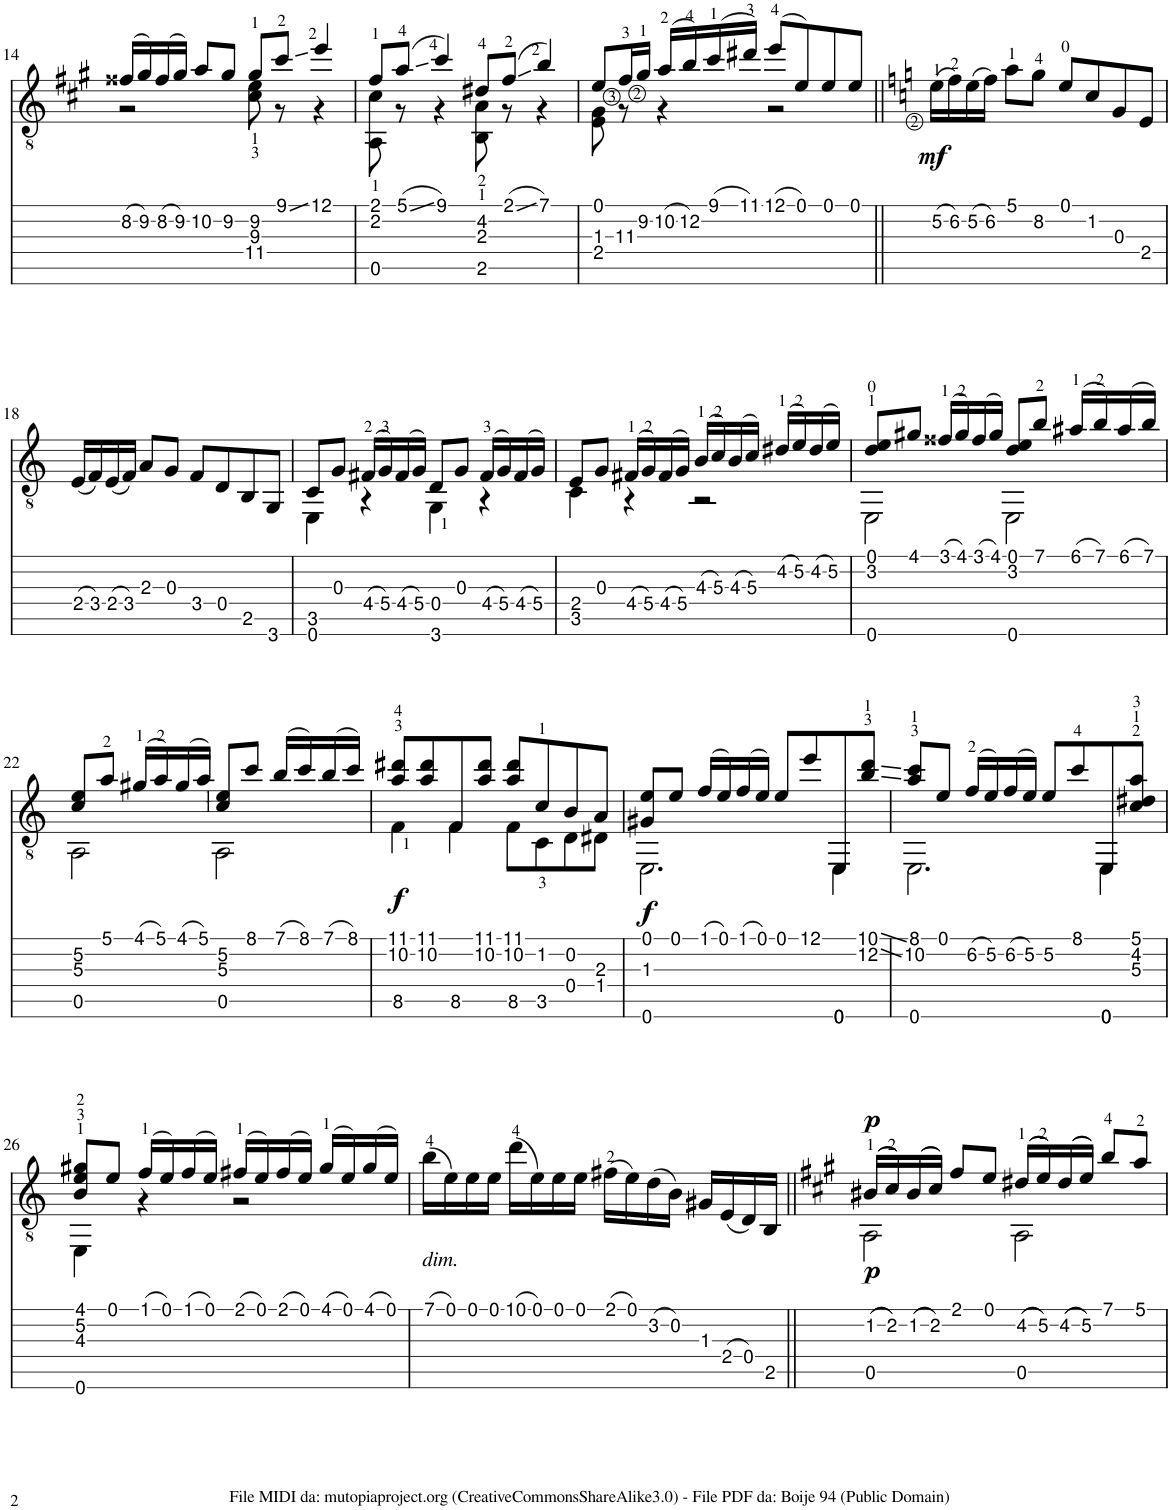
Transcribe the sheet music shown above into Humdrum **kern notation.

**kern	**kern	**dynam
*part1	*part1	*part1
*staff2	*staff1	*staff1/2
*I"Guitar	*	*
*I'Guit.	*	*
!!LO:PB:g=z
*	*clefGv2	*
*k[f#c#g#]	*k[f#c#g#]	*
*M4/4	*M4/4	*
*met(c)	*met(c)	*
=14	=14	=14
*^	*^	*
16f##LL	2r	(16f##X/LL	2r	.
16g#J	.	16g#/)	.	.
16f##L	.	(16f##/	.	.
16g#JJ	.	16g#/JJ)	.	.
8aL	.	8a/L	.	.
8g#J	.	8g#/J	.	.
8g#L	8c# 8e	8g#/L	8c#\ 8e\	.
8cc#J	8r	8cc#/J	8r	.
4ee	4r	4ee/	4r	.
=15	=15	=15	=15	=15
8f#L	8AA 8c#	8f#/L	8AA\ 8c#\	.
8aJ	8r	(8a/J	8r	.
4cc#	4r	4cc#/)	4r	.
8d#L	8BB 8A	8d#X/L	8BB\ 8A\	.
8f#J	8r	(8f#/J	8r	.
4b	4r	4b/)	4r	.
=16	=16	=16	=16	=16
8eL	8E 8G#	8e/L	8E\ 8G#\	.
16f#L	8r	16f#/L	8r	.
16g#JJ	.	16g#/JJ	.	.
16aLL	4r	(16a/LL	4r	.
16bJ	.	16b/)	.	.
16cc#L	.	(16cc#/	.	.
16dd#JJ	.	16dd#X/JJ)	.	.
8eeL	2r	(8ee/L	2r	.
8eJ	.	8e/)	.	.
8eL	.	8e/	.	.
8eJ	.	8e/J	.	.
*v	*v	*	*	*
*	*v	*v	*
=17||	=17||	=17||
*k[]	*k[]	*
!	!	!LO:DY:b
16eLL	(16e\LL	mf
16fJ	16f\)	.
16eL	(16e\	.
16fJJ	16f\JJ)	.
8aL	8a\L	.
8gJ	8g\J	.
8eL	8e/L	.
8cJ	8c/	.
8GL	8G/	.
8EJ	8E/J	.
!!LO:LB:g=z
=18	=18	=18
16ELL	(16E/LL	.
16FJ	16F/)	.
16EL	(16E/	.
16FJJ	16F/JJ)	.
8AL	8A/L	.
8GJ	8G/J	.
8FL	8F/L	.
8DJ	8D/	.
8BBL	8BB/	.
8GGJ	8GG/J	.
=19	=19	=19
*^	*^	*
8CL	4EE	8C/L	4EE\	.
8GJ	.	8G/J	.	.
16F#LL	4r	(16F#X/LL	4r	.
16GJ	.	16G/)	.	.
16F#L	.	(16F#/	.	.
16GJJ	.	16G/JJ)	.	.
8DL	4GG	8D/L	4GG\	.
8GJ	.	8G/J	.	.
16F#LL	4r	(16F#/LL	4r	.
16GJ	.	16G/)	.	.
16F#L	.	(16F#/	.	.
16GJJ	.	16G/JJ)	.	.
=20	=20	=20	=20	=20
8EL	4C	8E/L	4C\	.
8GJ	.	8G/J	.	.
16F#LL	4r	(16F#X/LL	4r	.
16GJ	.	16G/)	.	.
16F#L	.	(16F#/	.	.
16GJJ	.	16G/JJ)	.	.
16BLL	2r	(16B/LL	2r	.
16cJ	.	16c/)	.	.
16BL	.	(16B/	.	.
16cJJ	.	16c/JJ)	.	.
16d#LL	.	(16d#X/LL	.	.
16eJ	.	16e/)	.	.
16d#L	.	(16d#/	.	.
16eJJ	.	16e/JJ)	.	.
=21	=21	=21	=21	=21
8d\ 8e\L	2EE	8d/ 8e/L	2EE\	.
8g#J	.	8g#X/J	.	.
16f##LL	.	(16f##X/LL	.	.
16g#J	.	16g#/)	.	.
16f##L	.	(16f##/	.	.
16g#JJ	.	16g#/JJ)	.	.
8d\ 8e\L	2EE	8d/ 8e/L	2EE\	.
8bJ	.	8b/J	.	.
16a#LL	.	(16a#X/LL	.	.
16bJ	.	16b/)	.	.
16a#L	.	(16a#/	.	.
16bJJ	.	16b/JJ)	.	.
!!LO:LB:g=z	!!
=22	=22	=22	=22	=22
8c\ 8e\L	2AA	8c/ 8e/L	2AA\	.
8aJ	.	8a/J	.	.
16g#LL	.	(16g#X/LL	.	.
16aJ	.	16a/)	.	.
16g#L	.	(16g#/	.	.
16aJJ	.	16a/JJ)	.	.
8c\ 8e\L	2AA	8c/ 8e/L	2AA\	.
8ccJ	.	8cc/J	.	.
16bLL	.	(16b/LL	.	.
16ccJ	.	16cc/)	.	.
16bL	.	(16b/	.	.
16ccJJ	.	16cc/JJ)	.	.
=23	=23	=23	=23	=23
!	!	!	!	!LO:DY:a=2
8a\ 8dd#\L	4F	8a/ 8dd#X/L	4F\	f
8a\ 8dd#\J	.	8a/ 8dd#/	.	.
8FL	4F	8F/	4F\	.
8a\ 8dd#\J	.	8a/ 8dd#/J	.	.
8a\ 8dd#\L	8FL	8a/ 8dd#/L	8F\L	.
8cJ	8CJ	8c/	8C\	.
8BL	8DL	8B/	8D\	.
8AJ	8D#J	8A/J	8D#X\J	.
=24	=24	=24	=24	=24
!	!	!	!	!LO:DY:b
8G#\ 8e\L	2.EE	8G#X/ 8e/L	2.EE\	f
8eJ	.	8e/J	.	.
16fLL	.	(16f/LL	.	.
16eJ	.	16e/)	.	.
16fL	.	(16f/	.	.
16eJJ	.	16e/JJ)	.	.
8eL	.	8e/L	.	.
8eeJ	.	8ee/	.	.
8EEL	4EE	8EE/	4EE\	.
8b\ 8dd\J	.	8b/ 8dd/J	.	.
=25	=25	=25	=25	=25
8a\ 8cc\L	2.EE	8a/ 8cc/L	2.EE\	.
8eJ	.	8e/J	.	.
16fLL	.	(16f/LL	.	.
16eJ	.	16e/)	.	.
16fL	.	(16f/	.	.
16eJJ	.	16e/JJ)	.	.
8eL	.	8e/L	.	.
8ccJ	.	8cc/	.	.
8EEL	4EE	8EE/	4EE\	.
8c\ 8d#\ 8a\J	.	8c/ 8d#X/ 8a/J	.	.
!!LO:LB:g=z	!!
=26	=26	=26	=26	=26
8B\ 8e\ 8g#\L	4EE	8B/ 8e/ 8g#X/L	4EE\	.
8eJ	.	8e/J	.	.
16fLL	4r	(16f/LL	4r	.
16eJ	.	16e/)	.	.
16fL	.	(16f/	.	.
16eJJ	.	16e/JJ)	.	.
16f#LL	2r	(16f#X/LL	2r	.
16eJ	.	16e/)	.	.
16f#L	.	(16f#/	.	.
16eJJ	.	16e/JJ)	.	.
16g#LL	.	(16g#/LL	.	.
16eJ	.	16e/)	.	.
16g#L	.	(16g#/	.	.
16eJJ	.	16e/JJ)	.	.
*v	*v	*	*	*
*	*v	*v	*
=27	=27	=27
!	!LO:TX:b:i:t=dim.	!
16bLL	(16b\LL	.
16eJ	16e\)	.
16eL	16e\	.
16eJJ	16e\JJ	.
16ddLL	(16dd\LL	.
16eJ	16e\)	.
16eL	16e\	.
16eJJ	16e\JJ	.
16f#LL	(16f#X\LL	.
16eJ	16e\)	.
16dL	(16d\	.
16BJJ	16B\JJ)	.
16G#LL	16G#X/LL	.
16EJ	(16E/	.
16DL	16D/)	.
16BBJJ	16BB/JJ	.
=28||	=28||	=28||
*k[f#c#g#]	*k[f#c#g#]	*
*^	*^	*
!	!	!	!	!LO:DY:a=2
!	!	!	!	!LO:DY:n=1:a
16B#LL	2AA	((16B#X/LL	2AA\	p p
16c#J	.	16c#/))	.	.
16B#L	.	((16B#/	.	.
16c#JJ	.	16c#/JJ))	.	.
8f#L	.	8f#/L	.	.
8eJ	.	8e/J	.	.
16d#LL	2AA	((16d#X/LL	2AA\	.
16eJ	.	16e/))	.	.
16d#L	.	((16d#/	.	.
16eJJ	.	16e/JJ))	.	.
8bL	.	8b/L	.	.
8aJ	.	8a/J	.	.
*v	*v	*	*	*
*	*v	*v	*
=	=	=
*-	*-	*-
